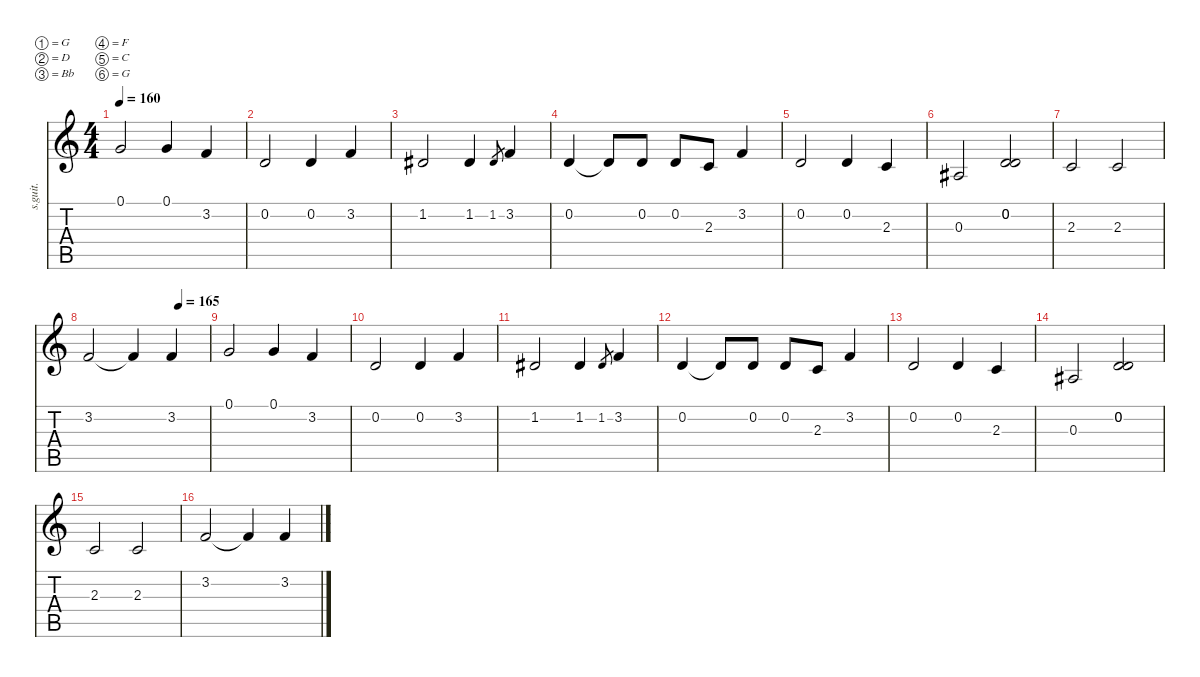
\defaultSystemsLayout 4
\hideDynamics
\bracketExtendMode nobrackets
\otherSystemsTrackNameOrientation horizontal
\track ("Steel Guitar" "s.guit.") {instrument acousticguitarsteel}
\staff {score tabs}
\tuning (G3 D3 Bb2 F2 C2 G1)
\ts (4 4)
\tempo 160
\clef g2
\ks c
0.1.2{dy mf beam Up} 0.1.4{beam Up} 3.2.4{beam Up} |
0.2.2{beam Up} 0.2.4{beam Up} 3.2.4{beam Up} |
1.2{acc #}.2{beam Up} 1.2{acc #}.4{beam Up} 1.2{acc #}.8{gr beam Up} 3.2.4{beam Up} |
0.2.4{beam Up} 0.2{t}.8{beam Up} 0.2.8{beam Up} 0.2.8{beam Up} 2.3.8{beam Up} 3.2.4{beam Up} |
0.2.2{beam Up} 0.2.4{beam Up} 2.3.4{beam Up} |
0.3{acc #}.2{beam Up} (0.2 0.2).2{beam Up} |
2.3.2{beam Up} 2.3.2{beam Up} |
\tempo (165 0.75)
3.2.2{beam Up} 3.2{t}.4{beam Up} 3.2.4{beam Up} |
0.1.2{beam Up} 0.1.4{beam Up} 3.2.4{beam Up} |
0.2.2{beam Up} 0.2.4{beam Up} 3.2.4{beam Up} |
1.2{acc #}.2{beam Up} 1.2{acc #}.4{beam Up} 1.2{acc #}.8{gr beam Up} 3.2.4{beam Up} |
0.2.4{beam Up} 0.2{t}.8{beam Up} 0.2.8{beam Up} 0.2.8{beam Up} 2.3.8{beam Up} 3.2.4{beam Up} |
0.2.2{beam Up} 0.2.4{beam Up} 2.3.4{beam Up} |
0.3{acc #}.2{beam Up} (0.2 0.2).2{beam Up} |
2.3.2{beam Up} 2.3.2{beam Up} |
3.2.2{beam Up} 3.2{t}.4{beam Up} 3.2.4{beam Up}
